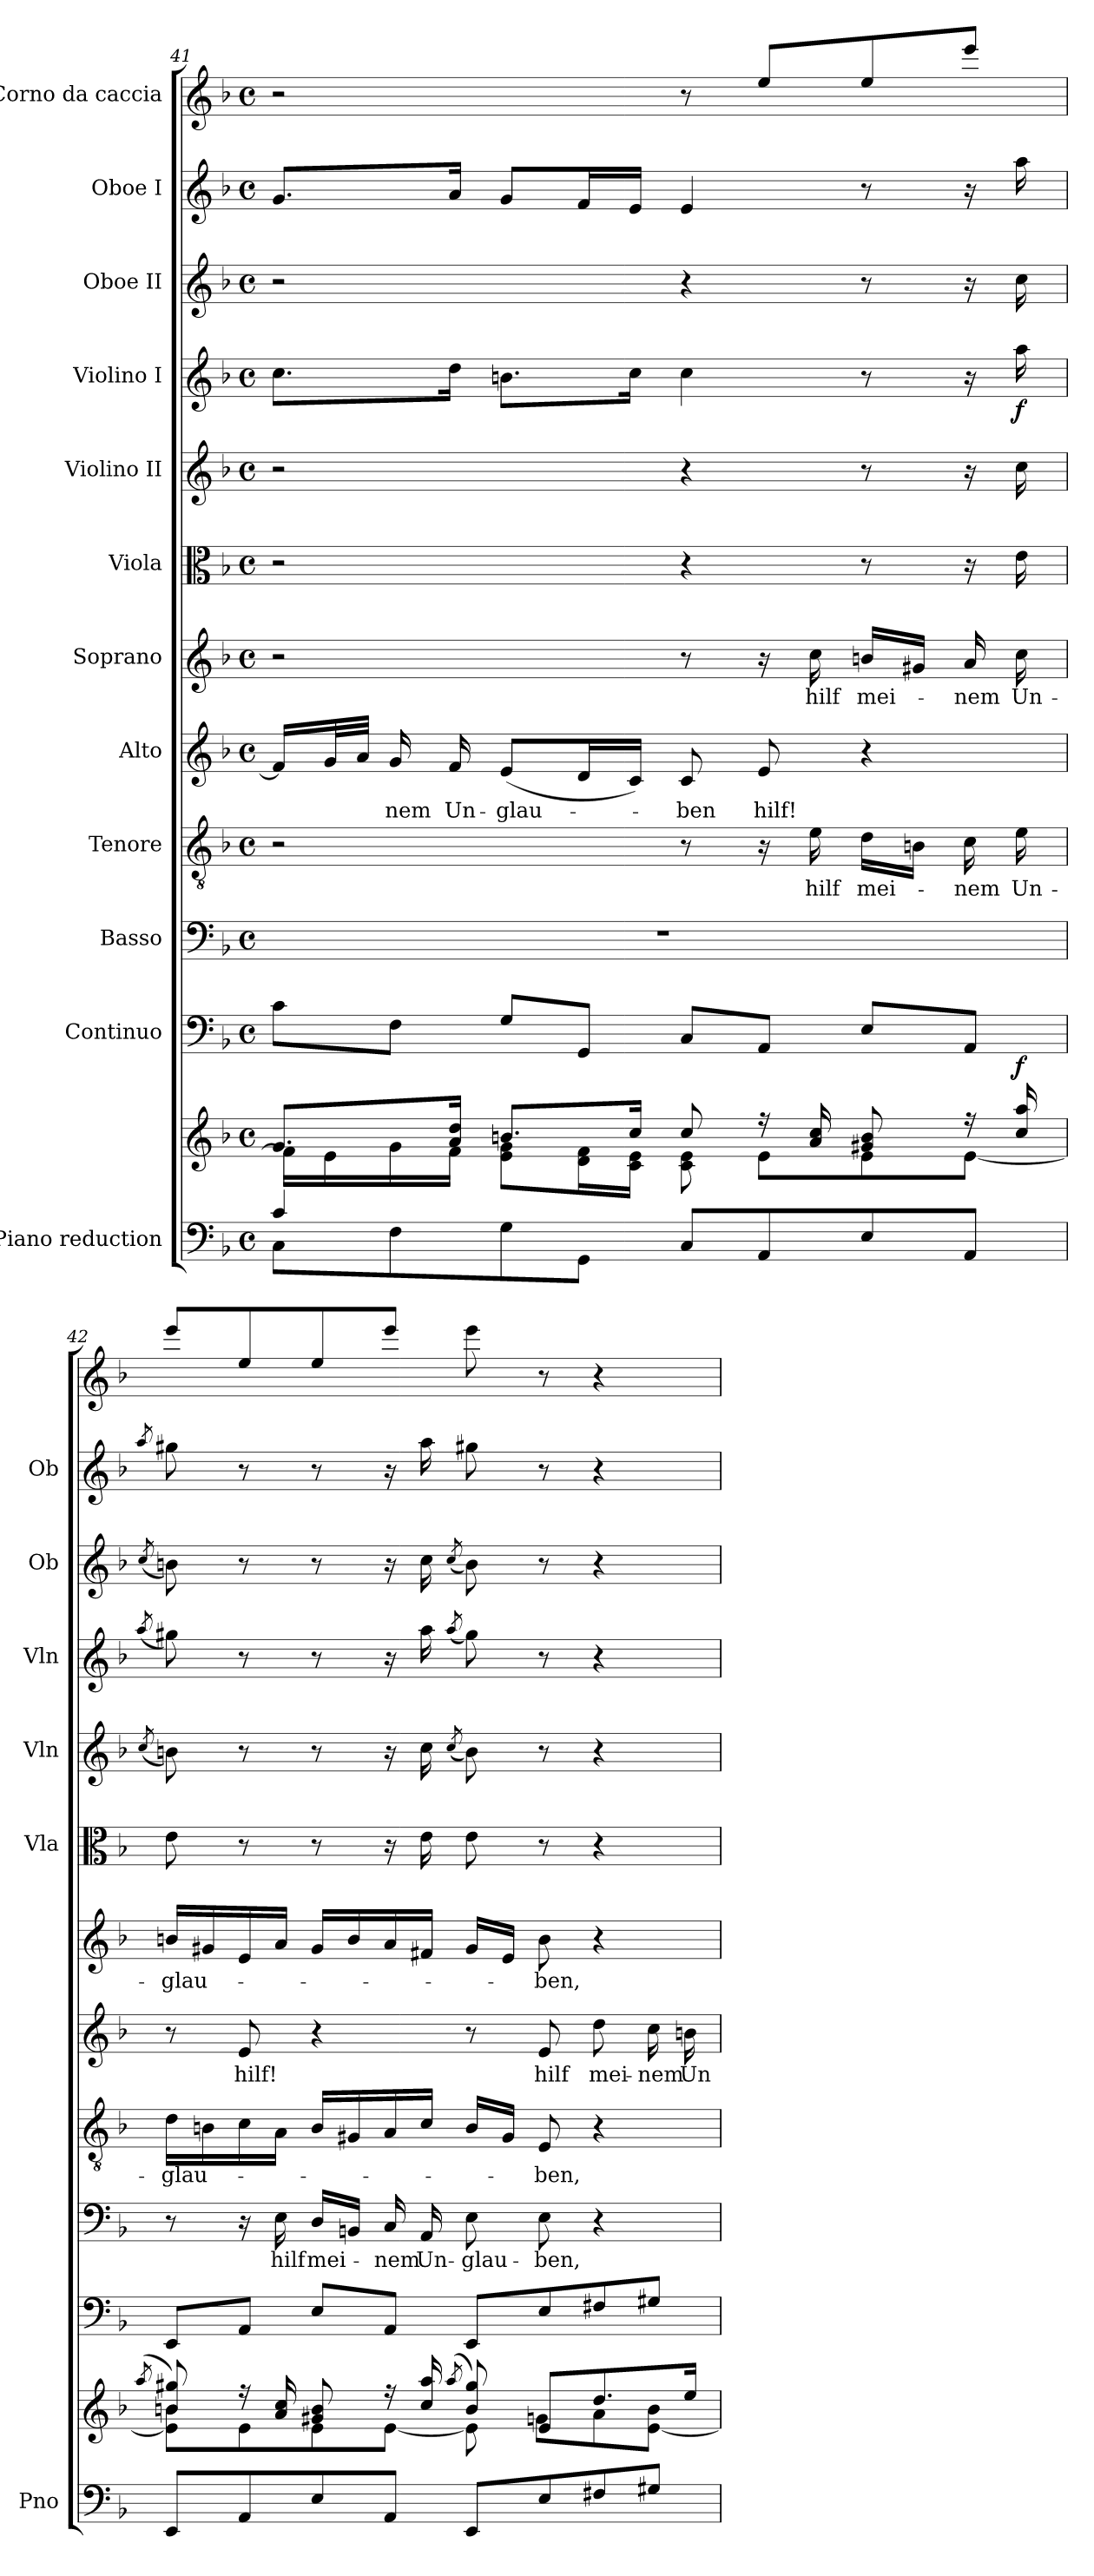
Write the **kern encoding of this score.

**kern	**kern	**dynam	**kern	**kern	**text	**kern	**text	**kern	**text	**kern	**text	**kern	**kern	**kern	**dynam	**kern	**kern	**kern
*part12	*part12	*part12	*part11	*part10	*part10	*part9	*part9	*part8	*part8	*part7	*part7	*part6	*part5	*part4	*part4	*part3	*part2	*part1
*staff13	*staff12	*staff12/13	*staff11	*staff10	*staff10	*staff9	*staff9	*staff8	*staff8	*staff7	*staff7	*staff6	*staff5	*staff4	*staff4	*staff3	*staff2	*staff1
*I"Piano reduction	*	*	*I"Continuo	*I"Basso	*	*I"Tenore	*	*I"Alto	*	*I"Soprano	*	*I"Viola	*I"Violino II	*I"Violino I	*	*I"Oboe II	*I"Oboe I	*I"Corno da caccia
*I'Pno	*	*	*	*	*	*	*	*	*	*	*	*I'Vla	*I'Vln	*I'Vln	*	*I'Ob	*I'Ob	*
*clefF4	*clefG2	*	*clefF4	*clefF4	*	*clefGv2	*	*clefG2	*	*clefG2	*	*clefC3	*clefG2	*clefG2	*	*clefG2	*clefG2	*clefG2
*	*	*	*	*	*	*	*	*	*	*	*	*	*	*	*	*	*	*ITrd7c12
*k[b-]	*k[b-]	*	*k[b-]	*k[b-]	*	*k[b-]	*	*k[b-]	*	*k[b-]	*	*k[b-]	*k[b-]	*k[b-]	*	*k[b-]	*k[b-]	*k[b-]
*M4/4	*M4/4	*	*M4/4	*M4/4	*	*M4/4	*	*M4/4	*	*M4/4	*	*M4/4	*M4/4	*M4/4	*	*M4/4	*M4/4	*M4/4
*met(c)	*met(c)	*	*met(c)	*met(c)	*	*met(c)	*	*met(c)	*	*met(c)	*	*met(c)	*met(c)	*met(c)	*	*met(c)	*met(c)	*met(c)
=41	=41	=41	=41	=41	=41	=41	=41	=41	=41	=41	=41	=41	=41	=41	=41	=41	=41	=41
*^	*^	*	*	*	*	*	*	*	*	*	*	*	*	*	*	*	*	*
4c/	8C\L	8.g/L	16f\LL]	.	8c\L	1r	.	2r	.	16f/LL]	.	2r	.	2r	2r	8.cc\L	.	2r	8.g/L	2r
.	.	.	16e\	.	.	.	.	.	.	32g/L	.	.	.	.	.	.	.	.	.	.
.	.	.	.	.	.	.	.	.	.	32a/JJJ	.	.	.	.	.	.	.	.	.	.
!	!	!	!	!	!	!	!	!	!	!	!LO:LY:b	!	!	!	!	!	!	!	!	!
.	8F\	.	16g\	.	8F\J	.	.	.	.	16g/	-nem	.	.	.	.	.	.	.	.	.
!	!	!	!	!	!	!	!	!	!	!	!LO:LY:b	!	!	!	!	!	!	!	!	!
.	.	16a/ 16dd/Jk	16f\JJ	.	.	.	.	.	.	16f/	Un-	.	.	.	.	16dd\Jk	.	.	16a/Jk	.
!	!	!	!	!	!	!	!	!	!	!	!LO:LY:b	!	!	!	!	!	!	!	!	!
4ryy	8G\	8.bn/L	8e\ 8g\L	.	8G/L	.	.	.	.	(<8e/L	-glau-	.	.	.	.	8.bn\L	.	.	8g/L	.
.	8GG\J	.	16d\ 16f\L	.	8GG/J	.	.	.	.	16d/L	.	.	.	.	.	.	.	.	16f/L	.
.	.	16cc/Jk	16c\ 16e\JJ	.	.	.	.	.	.	16c/JJ)	.	.	.	.	.	16cc\Jk	.	.	16e/JJ	.
!	!	!	!	!	!	!	!	!	!	!	!LO:LY:b	!	!	!	!	!	!	!	!	!
2ryy	8C/L	8cc/	8c\ 8e\	.	8C/L	.	.	8r	.	8c/	-ben	8r	.	4r	4r	4cc\	.	4r	4e/	8r
!	!	!	!	!	!	!	!	!	!	!	!LO:LY:b	!	!	!	!	!	!	!	!	!
.	8AA/	16r	8e\L	.	8AA/J	.	.	16r	.	8e/	hilf!	16r	.	.	.	.	.	.	.	8e/L
!	!	!	!	!	!	!	!	!	!LO:LY:b	!	!	!	!LO:LY:b	!	!	!	!	!	!	!
.	.	16a/ 16cc/	.	.	.	.	.	16e\	hilf	.	.	16cc\	hilf	.	.	.	.	.	.	.
!	!	!	!	!	!	!	!	!	!LO:LY:b	!	!	!	!LO:LY:b	!	!	!	!	!	!	!
.	8E/	8g#X/ 8b/	8e\	.	8E/L	.	.	16d\LL	mei-	4r	.	16bn/LL	mei-	8r	8r	8r	.	8r	8r	8e/
.	.	.	.	.	.	.	.	16Bn\JJ	.	.	.	16g#X/JJ	.	.	.	.	.	.	.	.
!	!	!	!	!	!	!	!	!	!LO:LY:b	!	!	!	!LO:LY:b	!	!	!	!	!	!	!
.	8AA/J	16r	[8e\J	.	8AA/J	.	.	16c\	-nem	.	.	16a/	-nem	16r	16r	16r	.	16r	16r	8ee/J
!	!	!	!	!LO:DY:a	!	!	!	!	!LO:LY:b	!	!	!	!LO:LY:b	!	!	!	!LO:DY:b	!	!	!
.	.	16cc/ 16aa/	.	f	.	.	.	16e\	Un-	.	.	16cc\	Un-	16e\	16cc\	16aa\	f	16cc\	16aa\	.
*v	*v	*	*	*	*	*	*	*	*	*	*	*	*	*	*	*	*	*	*	*
!!LO:PB:g=z
=42	=42	=42	=42	=42	=42	=42	=42	=42	=42	=42	=42	=42	=42	=42	=42	=42	=42	=42	=42
.	(<8qaa/	.	.	.	.	.	.	.	.	.	.	.	.	(<8qcc/	(<8qaa/	.	(<8qcc/	8qaa/	.
!	!	!	!	!	!	!	!	!LO:LY:b	!	!	!	!LO:LY:b	!	!	!	!	!	!	!
8EE/L	8bn/ 8gg#X/)	8e\] 8b\L	.	8EE/L	8r	.	16d\LL	-glau-	8r	.	16bn/LL	-glau-	8e\	8bn\)	8gg#X\)	.	8bn\)	8gg#X\	8ee/L
.	.	.	.	.	.	.	16Bn\	.	.	.	16g#X/	.	.	.	.	.	.	.	.
!	!	!	!	!	!	!	!	!	!	!LO:LY:b	!	!	!	!	!	!	!	!	!
8AA/	16r	8e\	.	8AA/J	16r	.	16c\	.	8e/	hilf!	16e/	.	8r	8r	8r	.	8r	8r	8e/
!	!	!	!	!	!	!LO:LY:b	!	!	!	!	!	!	!	!	!	!	!	!	!
.	16a/ 16cc/	.	.	.	16E\	hilf	16A\JJ	.	.	.	16a/JJ	.	.	.	.	.	.	.	.
!	!	!	!	!	!	!LO:LY:b	!	!	!	!	!	!	!	!	!	!	!	!	!
8E/	8g#X/ 8b/	8e\	.	8E/L	16D/LL	mei-	16B/LL	.	4r	.	16g#/LL	.	8r	8r	8r	.	8r	8r	8e/
.	.	.	.	.	16BBn/JJ	.	16G#X/	.	.	.	16b/	.	.	.	.	.	.	.	.
!	!	!	!	!	!	!LO:LY:b	!	!	!	!	!	!	!	!	!	!	!	!	!
8AA/J	16r	[8e\J	.	8AA/J	16C/	-nem	16A/	.	.	.	16a/	.	16r	16r	16r	.	16r	16r	8ee/J
!	!	!	!	!	!	!LO:LY:b	!	!	!	!	!	!	!	!	!	!	!	!	!
.	16cc/ 16aa/	.	.	.	16AA/	Un-	16c/JJ	.	.	.	16f#X/JJ	.	16e\	16cc\	16aa\	.	16cc\	16aa\	.
.	(<8qaa/	.	.	.	.	.	.	.	.	.	.	.	.	(<8qcc/	(<8qaa/	.	(<8qcc/	.	.
!	!	!	!	!	!	!LO:LY:b	!	!	!	!	!	!	!	!	!	!	!	!	!
8EE/L	8b/ 8gg#/)	8e\]	.	8EE/L	8E\	-glau-	16B/LL	.	8r	.	16g#/LL	.	8e\	8b\)	8gg#\)	.	8b\)	8gg#X\	8ee\
.	.	.	.	.	.	.	16G#/JJ	.	.	.	16e/JJ	.	.	.	.	.	.	.	.
!	!	!	!	!	!	!LO:LY:b	!	!LO:LY:b	!	!LO:LY:b	!	!LO:LY:b	!	!	!	!	!	!	!
8E/	8e/L	8gn\L	.	8E/	8E\	-ben,	8E/	-ben,	8e/	hilf	8b\	-ben,	8r	8r	8r	.	8r	8r	8r
!	!	!	!	!	!	!	!	!	!	!LO:LY:b	!	!	!	!	!	!	!	!	!
8F#X/	8.dd/	8a\	.	8F#X/	4r	.	4r	.	8dd\	mei-	4r	.	4r	4r	4r	.	4r	4r	4r
!	!	!	!	!	!	!	!	!	!	!LO:LY:b	!	!	!	!	!	!	!	!	!
8G#X/J	.	[8e\ 8b\J	.	8G#X/J	.	.	.	.	16cc\	-nem	.	.	.	.	.	.	.	.	.
!	!	!	!	!	!	!	!	!	!	!LO:LY:b	!	!	!	!	!	!	!	!	!
.	16ee/Jk	.	.	.	.	.	.	.	16bn\	Un-	.	.	.	.	.	.	.	.	.
*	*v	*v	*	*	*	*	*	*	*	*	*	*	*	*	*	*	*	*	*
=	=	=	=	=	=	=	=	=	=	=	=	=	=	=	=	=	=	=
*-	*-	*-	*-	*-	*-	*-	*-	*-	*-	*-	*-	*-	*-	*-	*-	*-	*-	*-
